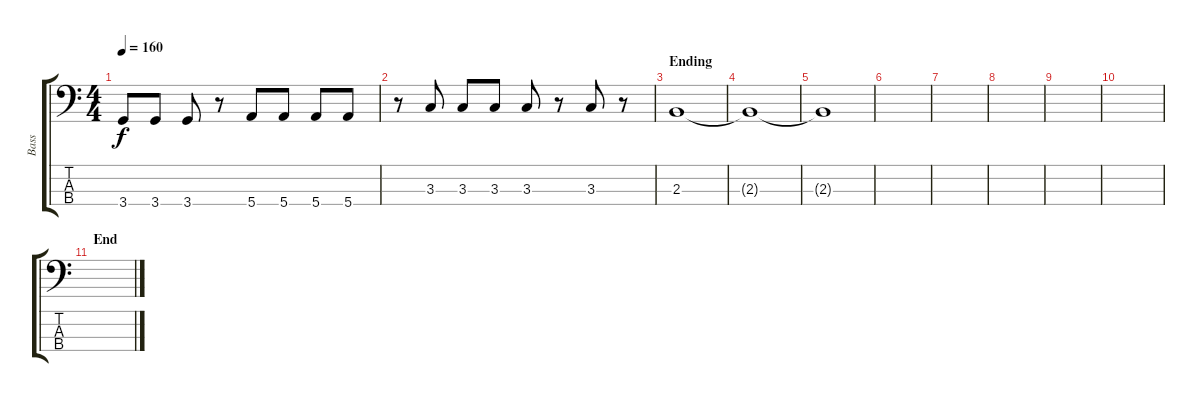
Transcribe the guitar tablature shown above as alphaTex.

\track ("Bass" "Bass") {instrument acousticbass}
\staff {score tabs}
\tuning (G2 D2 A1 E1) {hide}
\ts (4 4)
\tempo 160
\clef f4
\ks c
3.4.8{dy f} 3.4.8 3.4.8 r.8 5.4.8 5.4.8 5.4.8 5.4.8 |
r.8 3.3.8 3.3.8 3.3.8 3.3.8 r.8 3.3.8 r.8 |
\section ("" "Ending")
2.3.1 |
2.3{t}.1 |
2.3{t}.1 |
|
|
|
|
|
\section ("" "End")
